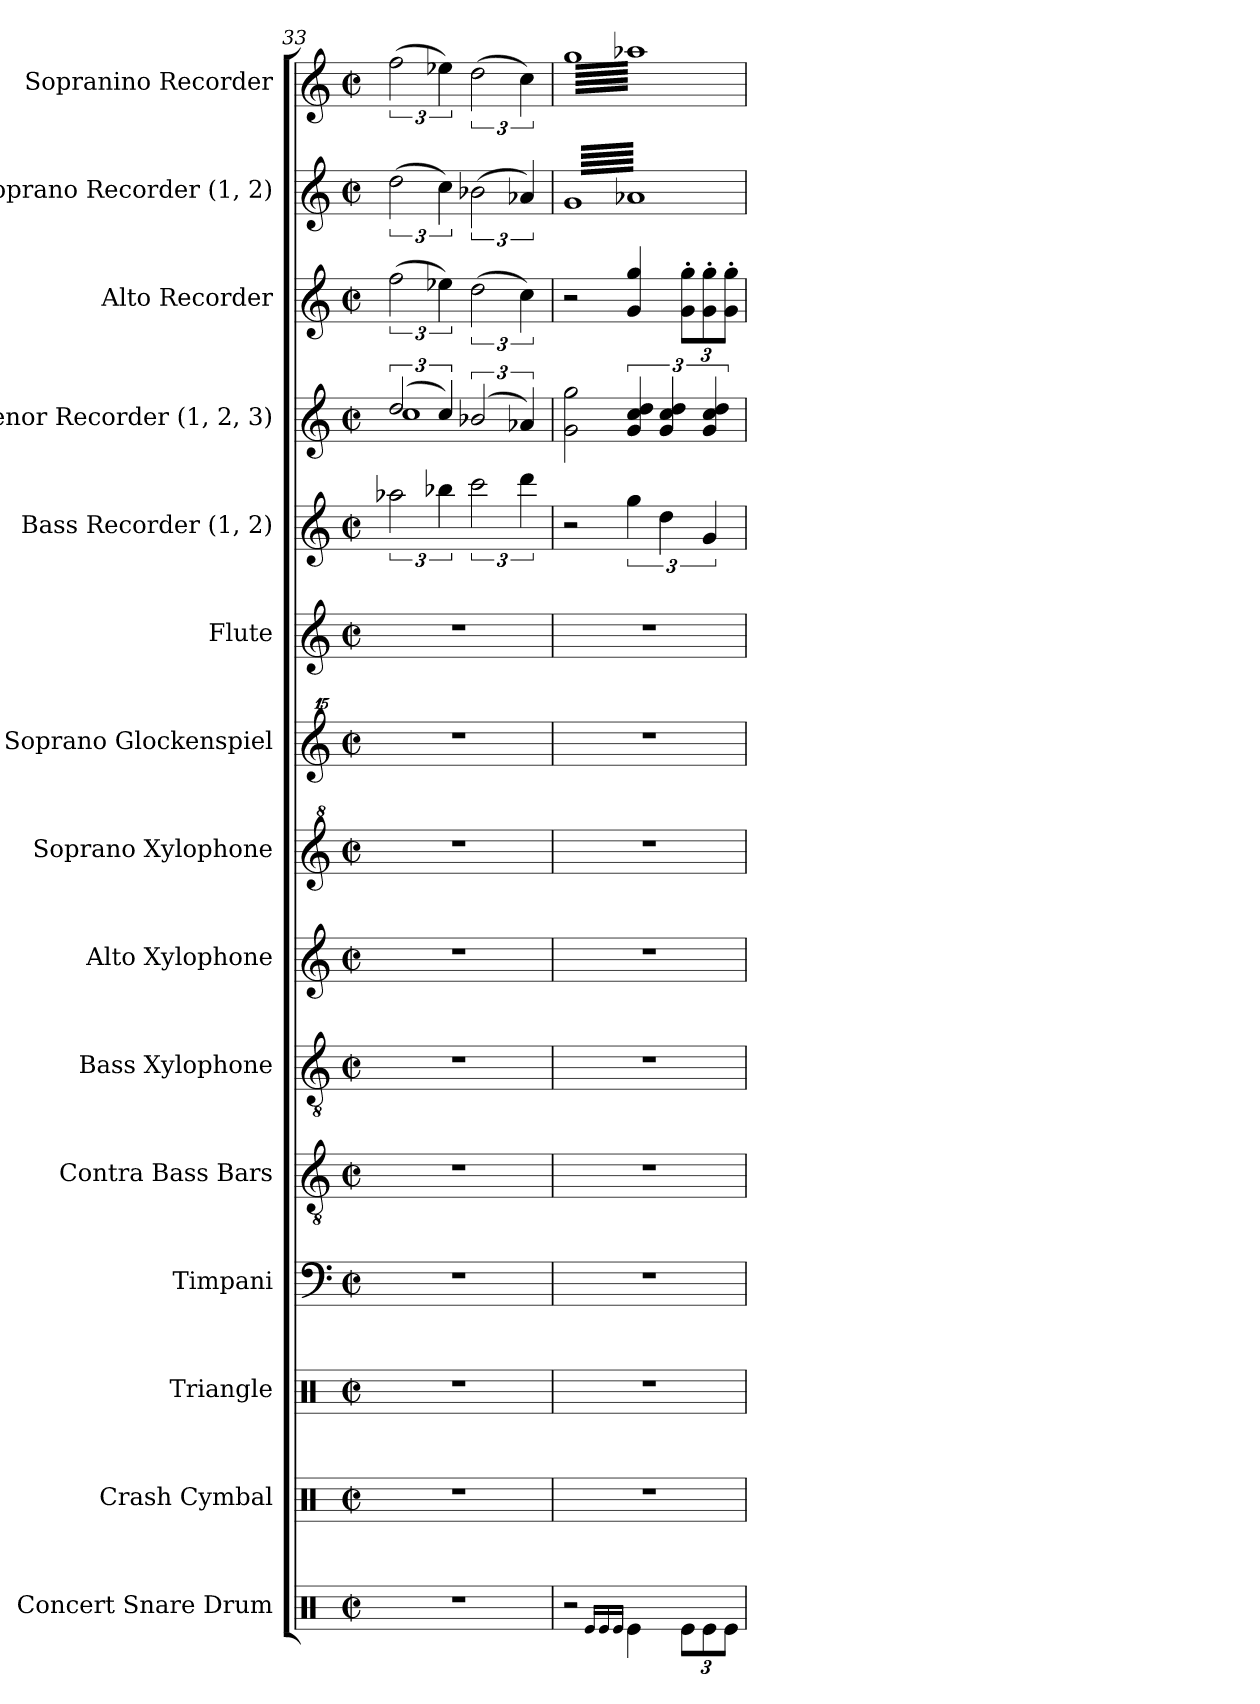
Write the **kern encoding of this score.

**kern	**kern	**kern	**kern	**kern	**kern	**kern	**kern	**kern	**kern	**kern	**kern	**kern	**kern	**kern
*part15	*part14	*part13	*part12	*part11	*part10	*part9	*part8	*part7	*part6	*part5	*part4	*part3	*part2	*part1
*staff15	*staff14	*staff13	*staff12	*staff11	*staff10	*staff9	*staff8	*staff7	*staff6	*staff5	*staff4	*staff3	*staff2	*staff1
*I"Concert Snare Drum	*I"Crash Cymbal	*I"Triangle	*I"Timpani	*I"Contra  Bass  Bars	*I"Bass  Xylophone	*I"Alto  Xylophone	*I"Soprano  Xylophone	*I"Soprano  Glockenspiel	*I"Flute	*I"Bass  Recorder (1, 2)	*I"Tenor  Recorder (1, 2, 3)	*I"Alto  Recorder	*I"Soprano  Recorder (1, 2)	*I"Sopranino  Recorder
*I'Con. Sn.	*I'Cr. Cym.	*I'Trgl.	*I'Timp.	*I'CBB	*I'BX	*I'AX	*I'SX	*I'SG	*I'Fl.	*I'B. Rec.	*I'T. Rec.	*I'A. Rec.	*I'S. Rec.	*I'So. R
*clefX	*clefX	*clefX	*clefF4	*clefGv2	*clefGv2	*clefG2	*clefG^2	*clefG^^2	*clefG2	*clefG2	*clefG2	*clefG2	*clefG2	*clefG2
*	*	*	*	*ITrd14c24	*	*	*	*	*	*ITrd7c12	*	*	*ITrd-7c-12	*ITrd-7c-12
*k[]	*k[]	*k[]	*k[]	*k[]	*k[]	*k[]	*k[]	*k[]	*k[]	*k[]	*k[]	*k[]	*k[]	*k[]
*M2/2	*M2/2	*M2/2	*M2/2	*M2/2	*M2/2	*M2/2	*M2/2	*M2/2	*M2/2	*M2/2	*M2/2	*M2/2	*M2/2	*M2/2
*met(c|)	*met(c|)	*met(c|)	*met(c|)	*met(c|)	*met(c|)	*met(c|)	*met(c|)	*met(c|)	*met(c|)	*met(c|)	*met(c|)	*met(c|)	*met(c|)	*met(c|)
=33	=33	=33	=33	=33	=33	=33	=33	=33	=33	=33	=33	=33	=33	=33
*	*	*	*	*	*	*	*	*	*	*	*^	*	*	*
1r	1r	1r	1r	1r	1r	1r	1r	1r	1r	3a-X\	(>3dd/	1cc	(>3ff\	(>3ddd\	(>3fff\
.	.	.	.	.	.	.	.	.	.	6b-X\	6cc/)	.	6ee-X\)	6ccc\)	6eee-X\)
.	.	.	.	.	.	.	.	.	.	3cc\	(>3b-X/	.	(>3dd\	(>3bb-X\	(>3ddd\
.	.	.	.	.	.	.	.	.	.	6dd\	6a-X/)	.	6cc\)	6aa-X/)	6ccc\)
*	*	*	*	*	*	*	*	*	*	*	*v	*v	*	*	*
!!LO:PB:g=z
=34	=34	=34	=34	=34	=34	=34	=34	=34	=34	=34	=34	=34	=34	=34
*	*	*	*	*	*	*	*	*	*	*	*	*	*tremolo	*
*	*	*	*	*	*	*	*	*	*	*	*	*	*	*tremolo
2r	1r	1r	1r	1r	1r	1r	1r	1r	1r	2r	2g\ 2gg\	2r	64ggLLLL	64gggLLLL
.	.	.	.	.	.	.	.	.	.	.	.	.	64aa-X	64aaa-X
.	.	.	.	.	.	.	.	.	.	.	.	.	64gg	64ggg
.	.	.	.	.	.	.	.	.	.	.	.	.	64aa-X	64aaa-X
.	.	.	.	.	.	.	.	.	.	.	.	.	64gg	64ggg
.	.	.	.	.	.	.	.	.	.	.	.	.	64aa-X	64aaa-X
.	.	.	.	.	.	.	.	.	.	.	.	.	64gg	64ggg
.	.	.	.	.	.	.	.	.	.	.	.	.	64aa-X	64aaa-X
.	.	.	.	.	.	.	.	.	.	.	.	.	64gg	64ggg
.	.	.	.	.	.	.	.	.	.	.	.	.	64aa-X	64aaa-X
.	.	.	.	.	.	.	.	.	.	.	.	.	64gg	64ggg
.	.	.	.	.	.	.	.	.	.	.	.	.	64aa-X	64aaa-X
.	.	.	.	.	.	.	.	.	.	.	.	.	64gg	64ggg
.	.	.	.	.	.	.	.	.	.	.	.	.	64aa-X	64aaa-X
.	.	.	.	.	.	.	.	.	.	.	.	.	64gg	64ggg
.	.	.	.	.	.	.	.	.	.	.	.	.	64aa-X	64aaa-X
.	.	.	.	.	.	.	.	.	.	.	.	.	64gg	64ggg
.	.	.	.	.	.	.	.	.	.	.	.	.	64aa-X	64aaa-X
.	.	.	.	.	.	.	.	.	.	.	.	.	64gg	64ggg
.	.	.	.	.	.	.	.	.	.	.	.	.	64aa-X	64aaa-X
.	.	.	.	.	.	.	.	.	.	.	.	.	64gg	64ggg
.	.	.	.	.	.	.	.	.	.	.	.	.	64aa-X	64aaa-X
.	.	.	.	.	.	.	.	.	.	.	.	.	64gg	64ggg
.	.	.	.	.	.	.	.	.	.	.	.	.	64aa-X	64aaa-X
.	.	.	.	.	.	.	.	.	.	.	.	.	64gg	64ggg
.	.	.	.	.	.	.	.	.	.	.	.	.	64aa-X	64aaa-X
.	.	.	.	.	.	.	.	.	.	.	.	.	64gg	64ggg
.	.	.	.	.	.	.	.	.	.	.	.	.	64aa-X	64aaa-X
.	.	.	.	.	.	.	.	.	.	.	.	.	64gg	64ggg
.	.	.	.	.	.	.	.	.	.	.	.	.	64aa-X	64aaa-X
.	.	.	.	.	.	.	.	.	.	.	.	.	64gg	64ggg
.	.	.	.	.	.	.	.	.	.	.	.	.	64aa-X	64aaa-X
16qRe/LL	.	.	.	.	.	.	.	.	.	.	.	.	.	.
16qRe/	.	.	.	.	.	.	.	.	.	.	.	.	.	.
16qRe/JJ	.	.	.	.	.	.	.	.	.	.	.	.	.	.
4Re\	.	.	.	.	.	.	.	.	.	6g\	6g/ 6cc/ 6dd/	4g/ 4gg/	64gg	64ggg
.	.	.	.	.	.	.	.	.	.	.	.	.	64aa-X	64aaa-X
.	.	.	.	.	.	.	.	.	.	.	.	.	64gg	64ggg
.	.	.	.	.	.	.	.	.	.	.	.	.	64aa-X	64aaa-X
.	.	.	.	.	.	.	.	.	.	.	.	.	64gg	64ggg
.	.	.	.	.	.	.	.	.	.	.	.	.	64aa-X	64aaa-X
.	.	.	.	.	.	.	.	.	.	.	.	.	64gg	64ggg
.	.	.	.	.	.	.	.	.	.	.	.	.	64aa-X	64aaa-X
.	.	.	.	.	.	.	.	.	.	.	.	.	64gg	64ggg
.	.	.	.	.	.	.	.	.	.	.	.	.	64aa-X	64aaa-X
.	.	.	.	.	.	.	.	.	.	.	.	.	64gg	64ggg
.	.	.	.	.	.	.	.	.	.	6d\	6g/ 6cc/ 6dd/	.	.	.
.	.	.	.	.	.	.	.	.	.	.	.	.	64aa-X	64aaa-X
.	.	.	.	.	.	.	.	.	.	.	.	.	64gg	64ggg
.	.	.	.	.	.	.	.	.	.	.	.	.	64aa-X	64aaa-X
.	.	.	.	.	.	.	.	.	.	.	.	.	64gg	64ggg
.	.	.	.	.	.	.	.	.	.	.	.	.	64aa-X	64aaa-X
*Xbrackettup	*	*	*	*	*	*	*	*	*	*	*	*Xbrackettup	*	*
12Re\L	.	.	.	.	.	.	.	.	.	.	.	12g\' 12gg\'L	64gg	64ggg
.	.	.	.	.	.	.	.	.	.	.	.	.	64aa-X	64aaa-X
.	.	.	.	.	.	.	.	.	.	.	.	.	64gg	64ggg
.	.	.	.	.	.	.	.	.	.	.	.	.	64aa-X	64aaa-X
.	.	.	.	.	.	.	.	.	.	.	.	.	64gg	64ggg
.	.	.	.	.	.	.	.	.	.	.	.	.	64aa-X	64aaa-X
12Re\	.	.	.	.	.	.	.	.	.	6G/	6g/ 6cc/ 6dd/	12g\' 12gg\'	.	.
.	.	.	.	.	.	.	.	.	.	.	.	.	64gg	64ggg
.	.	.	.	.	.	.	.	.	.	.	.	.	64aa-X	64aaa-X
.	.	.	.	.	.	.	.	.	.	.	.	.	64gg	64ggg
.	.	.	.	.	.	.	.	.	.	.	.	.	64aa-X	64aaa-X
.	.	.	.	.	.	.	.	.	.	.	.	.	64gg	64ggg
12Re\J	.	.	.	.	.	.	.	.	.	.	.	12g\' 12gg\'J	.	.
.	.	.	.	.	.	.	.	.	.	.	.	.	64aa-X	64aaa-X
.	.	.	.	.	.	.	.	.	.	.	.	.	64gg	64ggg
.	.	.	.	.	.	.	.	.	.	.	.	.	64aa-X	64aaa-X
.	.	.	.	.	.	.	.	.	.	.	.	.	64gg	64ggg
.	.	.	.	.	.	.	.	.	.	.	.	.	64aa-XJJJJ	64aaa-XJJJJ
*	*	*	*	*	*	*	*	*	*	*	*	*	*	*Xtremolo
*	*	*	*	*	*	*	*	*	*	*	*	*	*Xtremolo	*
.	.	.	.	.	.	.	.	.	.	.	.	.	.	.
.	.	.	.	.	.	.	.	.	.	.	.	.	.	.
.	.	.	.	.	.	.	.	.	.	.	.	.	.	.
.	.	.	.	.	.	.	.	.	.	.	.	.	.	.
.	.	.	.	.	.	.	.	.	.	.	.	.	.	.
.	.	.	.	.	.	.	.	.	.	.	.	.	.	.
.	.	.	.	.	.	.	.	.	.	.	.	.	.	.
.	.	.	.	.	.	.	.	.	.	.	.	.	.	.
.	.	.	.	.	.	.	.	.	.	.	.	.	.	.
.	.	.	.	.	.	.	.	.	.	.	.	.	.	.
.	.	.	.	.	.	.	.	.	.	.	.	.	.	.
.	.	.	.	.	.	.	.	.	.	.	.	.	.	.
.	.	.	.	.	.	.	.	.	.	.	.	.	.	.
.	.	.	.	.	.	.	.	.	.	.	.	.	.	.
.	.	.	.	.	.	.	.	.	.	.	.	.	.	.
.	.	.	.	.	.	.	.	.	.	.	.	.	.	.
.	.	.	.	.	.	.	.	.	.	.	.	.	.	.
.	.	.	.	.	.	.	.	.	.	.	.	.	.	.
.	.	.	.	.	.	.	.	.	.	.	.	.	.	.
.	.	.	.	.	.	.	.	.	.	.	.	.	.	.
.	.	.	.	.	.	.	.	.	.	.	.	.	.	.
.	.	.	.	.	.	.	.	.	.	.	.	.	.	.
.	.	.	.	.	.	.	.	.	.	.	.	.	.	.
.	.	.	.	.	.	.	.	.	.	.	.	.	.	.
.	.	.	.	.	.	.	.	.	.	.	.	.	.	.
.	.	.	.	.	.	.	.	.	.	.	.	.	.	.
.	.	.	.	.	.	.	.	.	.	.	.	.	.	.
.	.	.	.	.	.	.	.	.	.	.	.	.	.	.
.	.	.	.	.	.	.	.	.	.	.	.	.	.	.
.	.	.	.	.	.	.	.	.	.	.	.	.	.	.
.	.	.	.	.	.	.	.	.	.	.	.	.	.	.
.	.	.	.	.	.	.	.	.	.	.	.	.	.	.
=	=	=	=	=	=	=	=	=	=	=	=	=	=	=
*-	*-	*-	*-	*-	*-	*-	*-	*-	*-	*-	*-	*-	*-	*-
